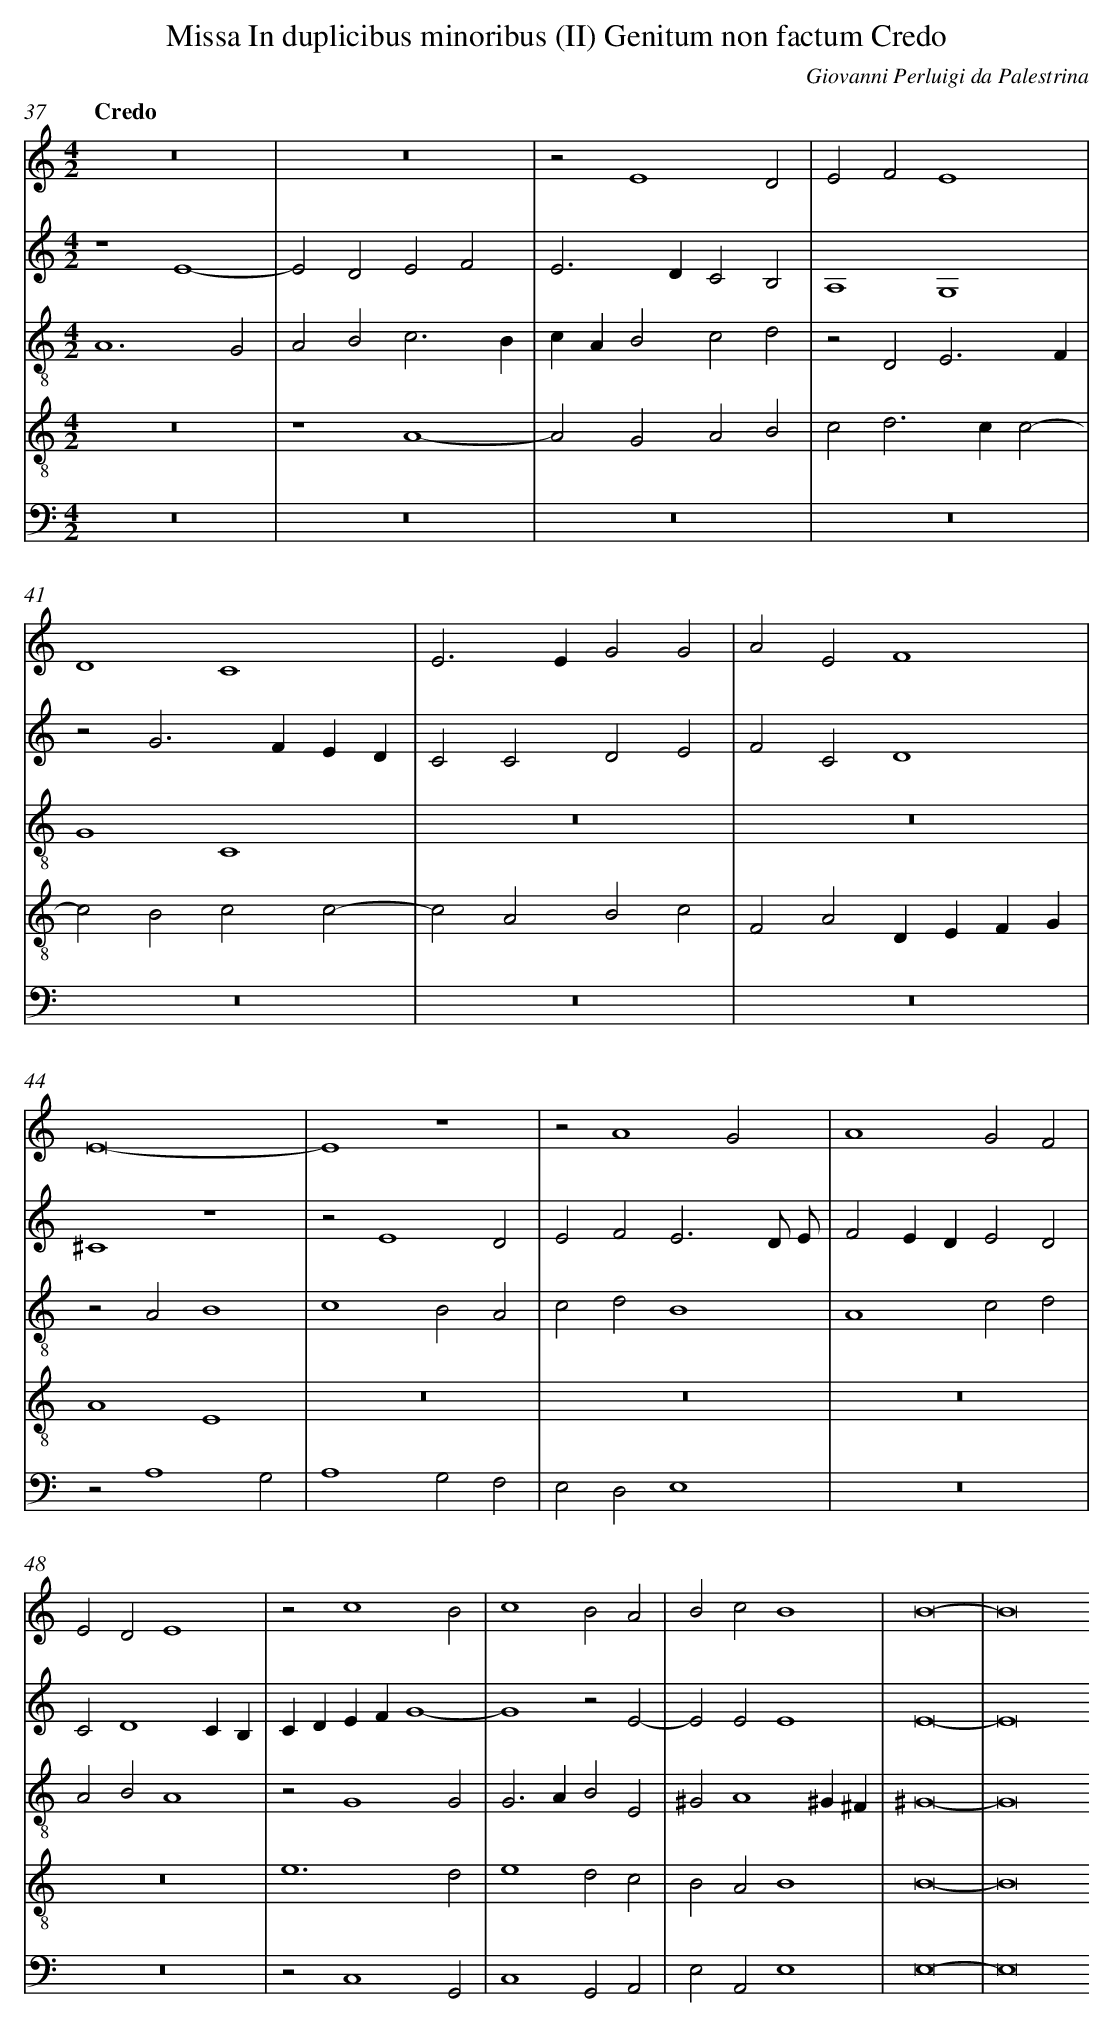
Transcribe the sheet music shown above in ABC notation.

X:1
T: Missa In duplicibus minoribus (II) Genitum non factum Credo
C: Giovanni Perluigi da Palestrina
L: 1/4
M: 4/2
Q: "Credo"
V: 1 clef=treble
V: 2 clef=treble
V: 3 clef=treble-8
V: 4 clef=treble-8
V: 5 clef=bass
K: C
[V:1] z8 |
[V:2] z4E4- |
[V:3] A6G2 |
[V:4] z8 |
[V:5] z8 |
[V:1] z8 |
[V:2] E2D2E2F2 |
[V:3] A2B2c3B |
[V:4] z4A4- |
[V:5] z8 |
[V:1] z2E4D2 |
[V:2] E2>D2C2B,2 |
[V:3] cAB2c2d2 |
[V:4] A2G2A2B2 |
[V:5] z8 |
[V:1] E2F2E4 |
[V:2] A,4G,4 |
[V:3] z2D2E3F |
[V:4] c2d2>c2c2- |
[V:5] z8 |
[V:1] D4C4 |
[V:2] z2G2>F2ED |
[V:3] G4C4 |
[V:4] c2B2c2c2- |
[V:5] z8 |
[V:1] E2>E2G2G2 |
[V:2] C2C2D2E2 |
[V:3] z8 |
[V:4] c2A2B2c2 |
[V:5] z8 |
[V:1] A2E2F4 |
[V:2] F2C2D4 |
[V:3] z8 |
[V:4] F2A2DEFG |
[V:5] z8 |
[V:1] E8- |
[V:2] ^C4z4 |
[V:3] z2A2B4 |
[V:4] A4E4 |
[V:5] z2A,4G,2 |
[V:1] E4z4 |
[V:2] z2E4D2 |
[V:3] c4B2A2 |
[V:4] z8 |
[V:5] A,4G,2F,2 |
[V:1] z2A4G2 |
[V:2] E2F2E3D/ E/ |
[V:3] c2d2B4 |
[V:4] z8 |
[V:5] E,2D,2E,4 |
[V:1] A4G2F2 |
[V:2] F2EDE2D2 |
[V:3] A4c2d2 |
[V:4] z8 |
[V:5] z8 |
[V:1] E2D2E4 |
[V:2] C2D4CB, |
[V:3] A2B2A4 |
[V:4] z8 |
[V:5] z8 |
[V:1] z2c4B2 |
[V:2] CDEFG4- |
[V:3] z2G4G2 |
[V:4] e6d2 |
[V:5] z2C,4G,,2 |
[V:1] c4B2A2 |
[V:2] G4z2E2- |
[V:3] G2>A2B2E2 |
[V:4] e4d2c2 |
[V:5] C,4G,,2A,,2 |
[V:1] B2c2B4 |
[V:2] E2E2E4 |
[V:3] ^G2A4^G^F |
[V:4] B2A2B4 |
[V:5] E,2A,,2E,4 |
[V:1] B8- |
[V:2] E8- |
[V:3] ^G8- |
[V:4] B8- |
[V:5] E,8- |
[V:1] B8
[V:2] E8
[V:3] G8
[V:4] B8
[V:5] E,8
